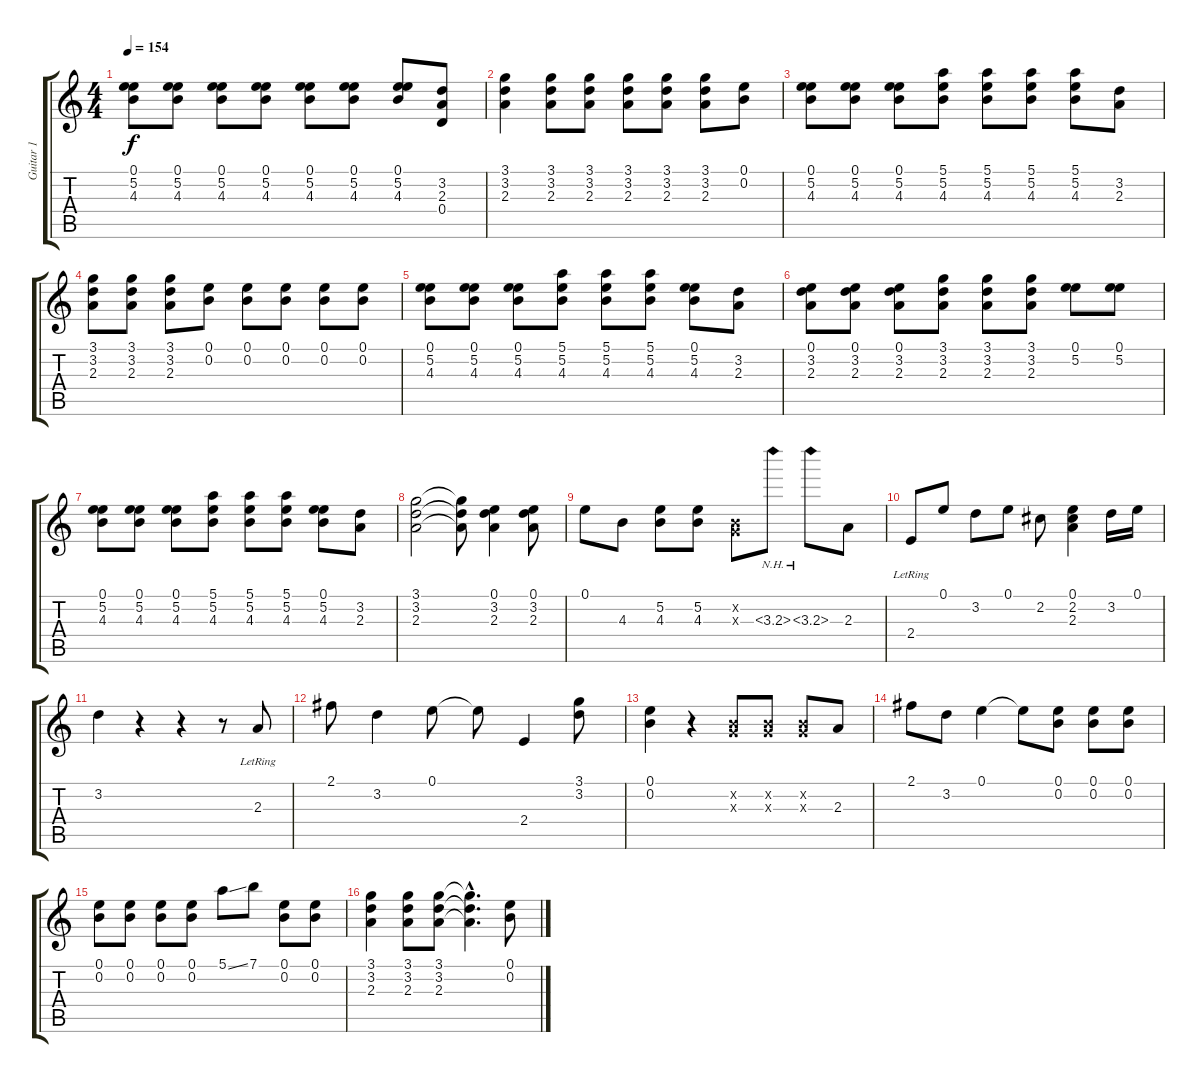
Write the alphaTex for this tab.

\track ("Guitar 1" "Guitar 1") {instrument distortionguitar}
\staff {score tabs}
\tuning (E4 B3 G3 D3 A2 E2) {hide}
\ts (4 4)
\tempo 154
\clef g2
\ks c
(0.1 5.2 4.3).8{dy f} (0.1 5.2 4.3).8 (0.1 5.2 4.3).8 (0.1 5.2 4.3).8 (0.1 5.2 4.3).8 (0.1 5.2 4.3).8 (0.1 5.2 4.3).8 (3.2 2.3 0.4).8 |
(3.1 3.2 2.3).4 (3.1 3.2 2.3).8 (3.1 3.2 2.3).8 (3.1 3.2 2.3).8 (3.1 3.2 2.3).8 (3.1 3.2 2.3).8 (0.1 0.2).8 |
(0.1 5.2 4.3).8 (0.1 5.2 4.3).8 (0.1 5.2 4.3).8 (5.1 5.2 4.3).8 (5.1 5.2 4.3).8 (5.1 5.2 4.3).8 (5.1 5.2 4.3).8 (3.2 2.3).8 |
(3.1 3.2 2.3).8 (3.1 3.2 2.3).8 (3.1 3.2 2.3).8 (0.1 0.2).8 (0.1 0.2).8 (0.1 0.2).8 (0.1 0.2).8 (0.1 0.2).8 |
(0.1 5.2 4.3).8 (0.1 5.2 4.3).8 (0.1 5.2 4.3).8 (5.1 5.2 4.3).8 (5.1 5.2 4.3).8 (5.1 5.2 4.3).8 (0.1 5.2 4.3).8 (3.2 2.3).8 |
(0.1 3.2 2.3).8 (0.1 3.2 2.3).8 (0.1 3.2 2.3).8 (3.1 3.2 2.3).8 (3.1 3.2 2.3).8 (3.1 3.2 2.3).8 (0.1 5.2).8 (0.1 5.2).8 |
(0.1 5.2 4.3).8 (0.1 5.2 4.3).8 (0.1 5.2 4.3).8 (5.1 5.2 4.3).8 (5.1 5.2 4.3).8 (5.1 5.2 4.3).8 (0.1 5.2 4.3).8 (3.2 2.3).8 |
(3.1 3.2 2.3).2 (3.1{t} 3.2{t} 2.3{t}).8 (0.1 3.2 2.3).4 (0.1 3.2 2.3).8 |
0.1.8 4.3.8 (5.2 4.3).8 (5.2 4.3).8 (0.2{x} 0.3{x}).8 3.3{nh}.8 3.3{nh}.8 2.3.8 |
2.4{lr}.8 0.1.8 3.2.8 0.1.8 2.2.8 (0.1 2.2 2.3).4 3.2.16 0.1.16 |
3.2.4 r.4 r.4 r.8 2.3{lr}.8 |
2.1.8 3.2.4 0.1.8 0.1{t}.8 2.4.4 (3.1 3.2).8 |
(0.1 0.2).4 r.4 (0.2{x} 0.3{x}).8 (0.2{x} 0.3{x}).8 (0.2{x} 0.3{x}).8 2.3.8 |
2.1.8 3.2.8 0.1.4 0.1{t}.8 (0.1 0.2).8 (0.1 0.2).8 (0.1 0.2).8 |
(0.1 0.2).8 (0.1 0.2).8 (0.1 0.2).8 (0.1 0.2).8 5.1{ss}.8 7.1.8 (0.1 0.2).8 (0.1 0.2).8 |
(3.1 3.2 2.3).4 (3.1 3.2 2.3).8 (3.1 3.2 2.3).8 (3.1{hac t} 3.2{hac t} 2.3{hac t}).4{d} (0.1 0.2).8
